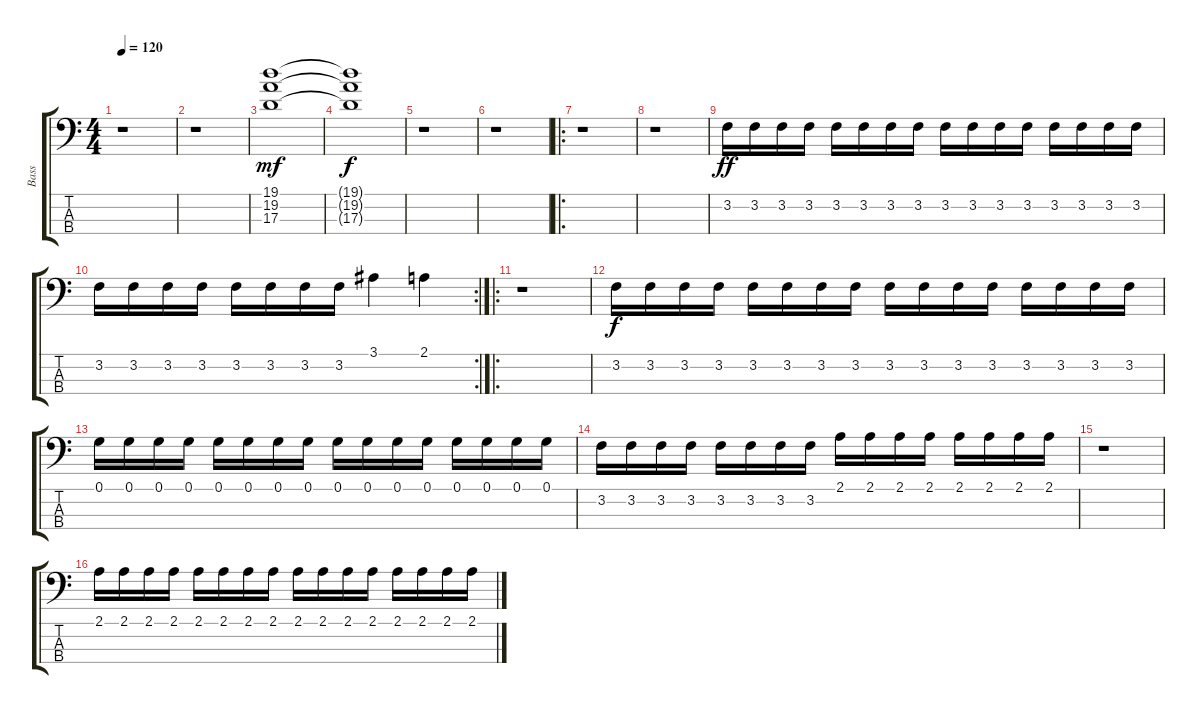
\track ("Bass" "Bass") {instrument fretlessbass}
\staff {score tabs}
\tuning (G2 D2 A1 E1) {hide}
\ts (4 4)
\tempo 120
\clef f4
\ks c
r.1{dy mf} |
r.1 |
(19.1 19.2 17.3).1 |
(19.1{t} 19.2{t} 17.3{t}).1{dy f} |
r.1 |
r.1 |
\ro
r.1 |
r.1 |
3.2.16{dy ff} 3.2.16 3.2.16 3.2.16 3.2.16 3.2.16 3.2.16 3.2.16 3.2.16 3.2.16 3.2.16 3.2.16 3.2.16 3.2.16 3.2.16 3.2.16 |
\rc 2
3.2.16 3.2.16 3.2.16 3.2.16 3.2.16 3.2.16 3.2.16 3.2.16 3.1.4 2.1.4 |
\ro
r.1 |
3.2.16{dy f} 3.2.16 3.2.16 3.2.16 3.2.16 3.2.16 3.2.16 3.2.16 3.2.16 3.2.16 3.2.16 3.2.16 3.2.16 3.2.16 3.2.16 3.2.16 |
0.1.16 0.1.16 0.1.16 0.1.16 0.1.16 0.1.16 0.1.16 0.1.16 0.1.16 0.1.16 0.1.16 0.1.16 0.1.16 0.1.16 0.1.16 0.1.16 |
3.2.16 3.2.16 3.2.16 3.2.16 3.2.16 3.2.16 3.2.16 3.2.16 2.1.16 2.1.16 2.1.16 2.1.16 2.1.16 2.1.16 2.1.16 2.1.16 |
r.1 |
2.1.16 2.1.16 2.1.16 2.1.16 2.1.16 2.1.16 2.1.16 2.1.16 2.1.16 2.1.16 2.1.16 2.1.16 2.1.16 2.1.16 2.1.16 2.1.16
